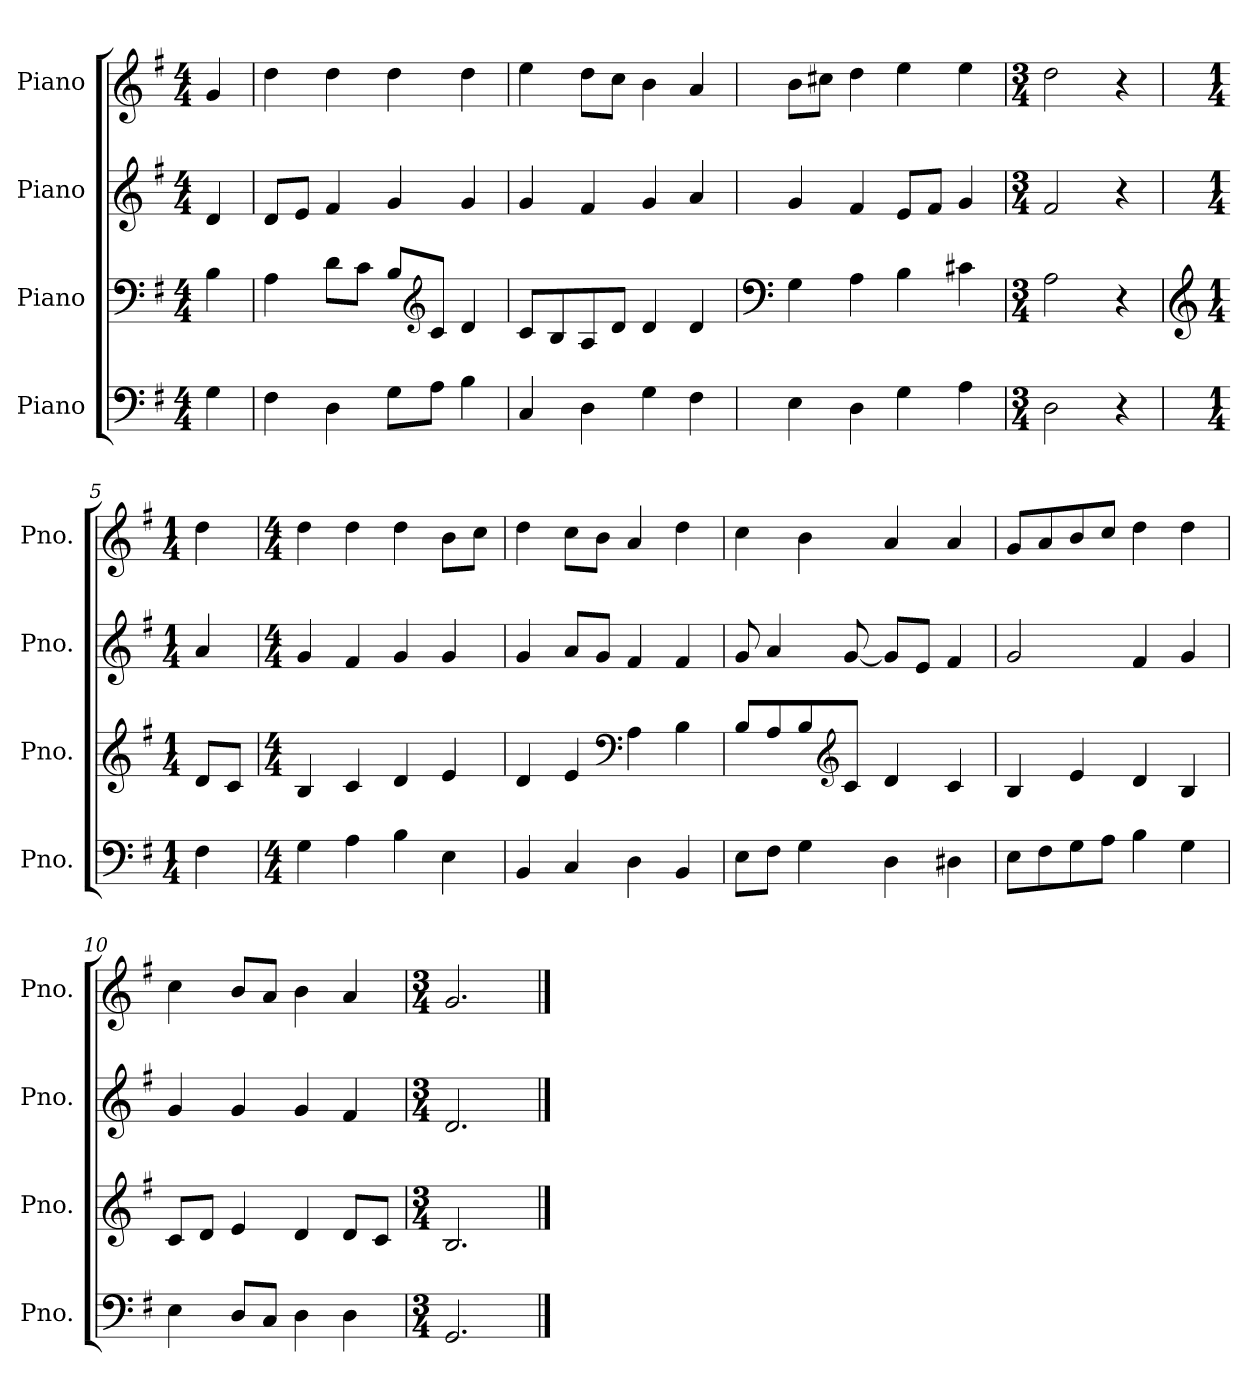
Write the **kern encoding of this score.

**kern	**kern	**kern	**kern
*part4	*part3	*part2	*part1
*staff4	*staff3	*staff2	*staff1
*I"Piano	*I"Piano	*I"Piano	*I"Piano
*I'Pno.	*I'Pno.	*I'Pno.	*I'Pno.
*clefF4	*clefF4	*clefG2	*clefG2
*k[f#]	*k[f#]	*k[f#]	*k[f#]
*M4/4	*M4/4	*M4/4	*M4/4
*MM120	*MM120	*MM120	*MM120
=	=	=	=
4G\	4B\	4d/	4g/
=1	=1	=1	=1
4F#\	4A\	8d/L	4dd\
.	.	8e/J	.
4D\	8d\L	4f#/	4dd\
.	8c\J	.	.
8G\L	8B/L	4g/	4dd\
*	*clefG2	*	*
8A\J	8c/J	.	.
4B\	4d/	4g/	4dd\
=2	=2	=2	=2
4C/	8c/L	4g/	4ee\
.	8B/	.	.
4D\	8A/	4f#/	8dd\L
.	8d/J	.	8cc\J
4G\	4d/	4g/	4b\
4F#\	4d/	4a/	4a/
=3	=3	=3	=3
*	*clefF4	*	*
4E\	4G\	4g/	8b\L
.	.	.	8cc#X\J
4D\	4A\	4f#/	4dd\
4G\	4B\	8e/L	4ee\
.	.	8f#/J	.
4A\	4c#X\	4g/	4ee\
=4	=4	=4	=4
*M3/4	*M3/4	*M3/4	*M3/4
2D\	2A\	2f#/	2dd\
4r	4r	4r	4r
=5	=5	=5	=5
*	*clefG2	*	*
*M1/4	*M1/4	*M1/4	*M1/4
4F#\	8d/L	4a/	4dd\
.	8c/J	.	.
!!LO:LB:g=z
=6	=6	=6	=6
*M4/4	*M4/4	*M4/4	*M4/4
4G\	4B/	4g/	4dd\
4A\	4c/	4f#/	4dd\
4B\	4d/	4g/	4dd\
4E\	4e/	4g/	8b\L
.	.	.	8cc\J
=7	=7	=7	=7
4BB/	4d/	4g/	4dd\
4C/	4e/	8a/L	8cc\L
.	.	8g/J	8b\J
*	*clefF4	*	*
4D\	4A\	4f#/	4a/
4BB/	4B\	4f#/	4dd\
=8	=8	=8	=8
8E\L	8B/L	8g/	4cc\
8F#\J	8A/	4a/	.
4G\	8B/	.	4b\
*	*clefG2	*	*
.	8c/J	[8g/	.
4D\	4d/	8g/L]	4a/
.	.	8e/J	.
4D#X\	4c/	4f#/	4a/
=9	=9	=9	=9
8E\L	4B/	2g/	8g/L
8F#\	.	.	8a/
8G\	4e/	.	8b/
8A\J	.	.	8cc/J
4B\	4d/	4f#/	4dd\
4G\	4B/	4g/	4dd\
=10	=10	=10	=10
4E\	8c/L	4g/	4cc\
.	8d/J	.	.
8D/L	4e/	4g/	8b/L
8C/J	.	.	8a/J
4D\	4d/	4g/	4b\
4D\	8d/L	4f#/	4a/
.	8c/J	.	.
=11	=11	=11	=11
*M3/4	*M3/4	*M3/4	*M3/4
2.GG/	2.B/	2.d/	2.g/
==	==	==	==
*-	*-	*-	*-
